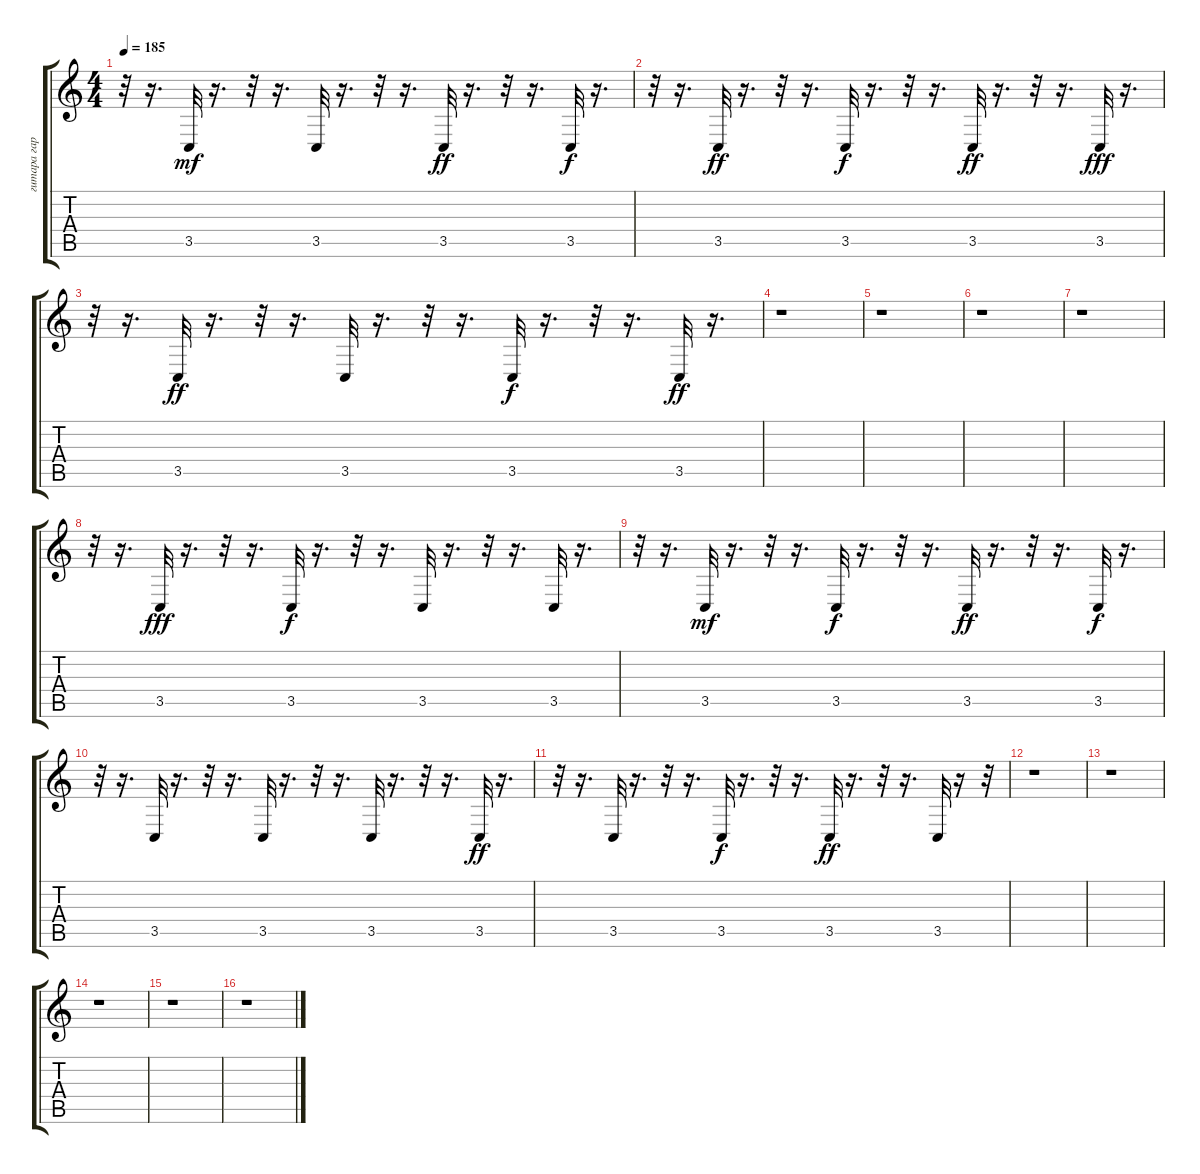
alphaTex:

\track ("гитара гармония" "гитара гар") {instrument guitarfretnoise}
\staff {score tabs}
\tuning (E4 B3 G3 D3 A2 E2) {hide}
\ts (4 4)
\tempo 185
\clef g2
\ks c
r.32{dy f} r.16{d} 3.5.32{dy mf} r.16{d} r.32 r.16{d} 3.5.32 r.16{d} r.32 r.16{d} 3.5.32{dy ff} r.16{d} r.32 r.16{d} 3.5.32{dy f} r.16{d} |
r.32 r.16{d} 3.5.32{dy ff} r.16{d} r.32 r.16{d} 3.5.32{dy f} r.16{d} r.32 r.16{d} 3.5.32{dy ff} r.16{d} r.32 r.16{d} 3.5.32{dy fff} r.16{d} |
r.32 r.16{d} 3.5.32{dy ff} r.16{d} r.32 r.16{d} 3.5.32 r.16{d} r.32 r.16{d} 3.5.32{dy f} r.16{d} r.32 r.16{d} 3.5.32{dy ff} r.16{d} |
r.1 |
r.1 |
r.1 |
r.1 |
r.32 r.16{d} 3.5.32{dy fff} r.16{d} r.32 r.16{d} 3.5.32{dy f} r.16{d} r.32 r.16{d} 3.5.32 r.16{d} r.32 r.16{d} 3.5.32 r.16{d} |
r.32 r.16{d} 3.5.32{dy mf} r.16{d} r.32 r.16{d} 3.5.32{dy f} r.16{d} r.32 r.16{d} 3.5.32{dy ff} r.16{d} r.32 r.16{d} 3.5.32{dy f} r.16{d} |
r.32 r.16{d} 3.5.32 r.16{d} r.32 r.16{d} 3.5.32 r.16{d} r.32 r.16{d} 3.5.32 r.16{d} r.32 r.16{d} 3.5.32{dy ff} r.16{d} |
r.32 r.16{d} 3.5.32 r.16{d} r.32 r.16{d} 3.5.32{dy f} r.16{d} r.32 r.16{d} 3.5.32{dy ff} r.16{d} r.32 r.16{d} 3.5.32 r.16 r.32 |
r.1 |
r.1 |
r.1 |
r.1 |
r.1
